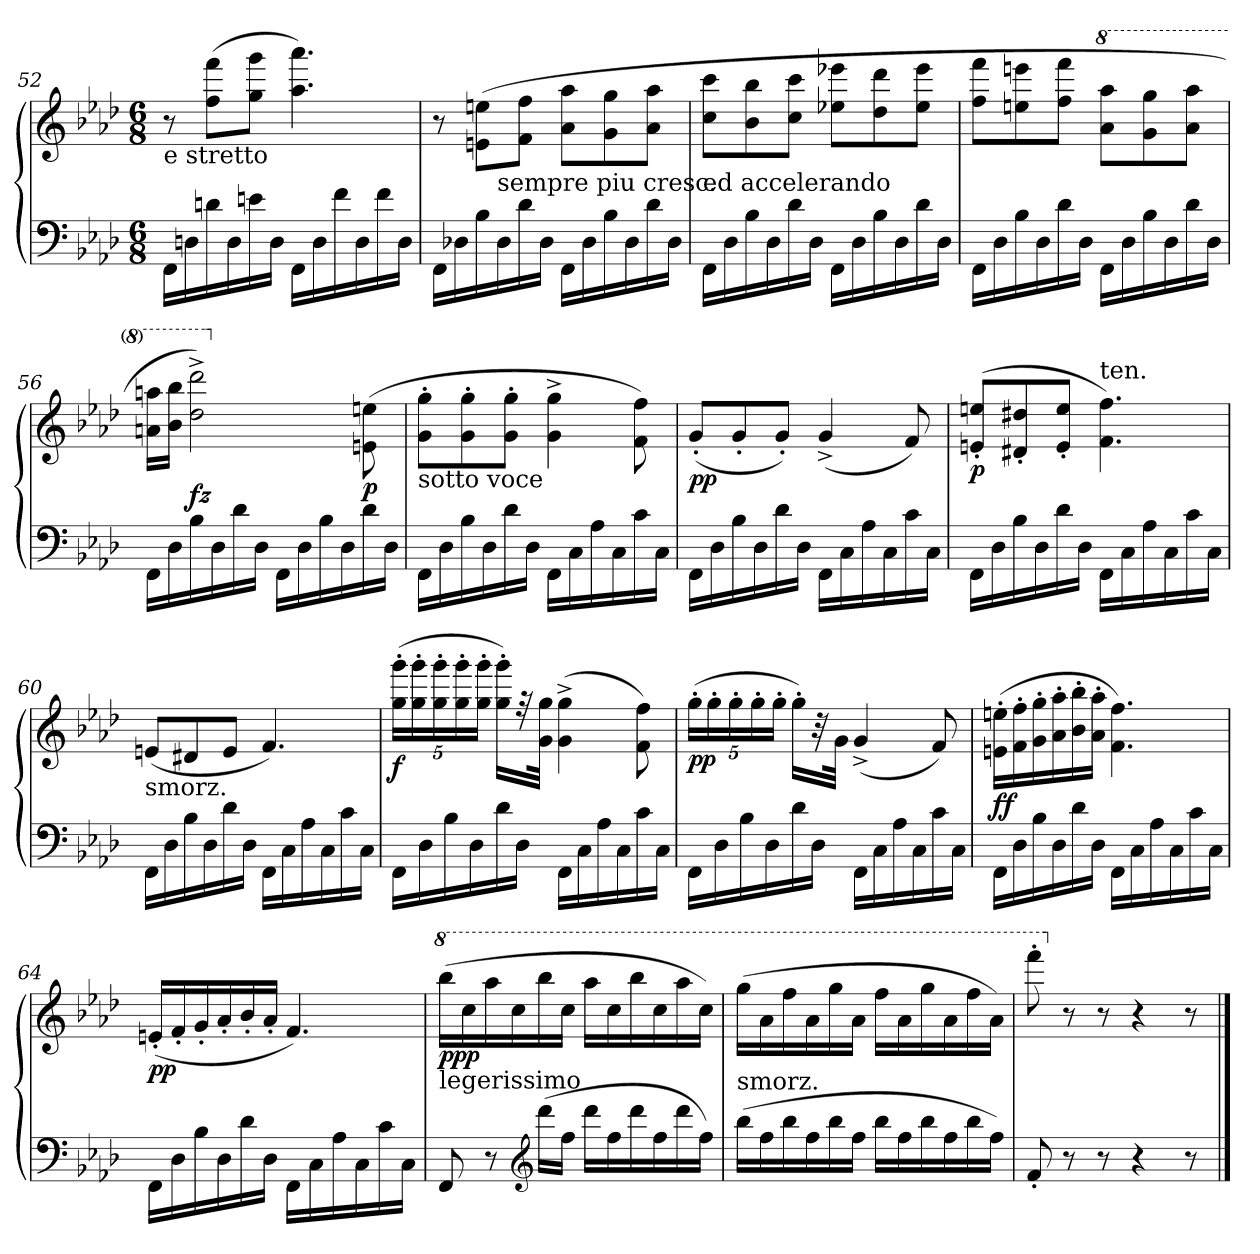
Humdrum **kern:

**kern	**kern	**dynam
*part1	*part1	*part1
*staff2	*staff1	*staff1/2
*clefF4	*clefG2	*
*k[b-e-a-d-]	*k[b-e-a-d-]	*
*f:	*f:	*
*M6/8	*M6/8	*
=52	=52	=52
!	!LO:TX:b:t=e stretto	!
16FF\LL	8r	.
16Dn\	.	.
16dn\	(8ff\ 8fff\L	.
16D\	.	.
16en\	8gg\ 8ggg\J	.
16D\JJ	.	.
16FF\LL	4.aa-\ 4.aaa-\)	.
16D\	.	.
16f\	.	.
16D\	.	.
16f\	.	.
16D\JJ	.	.
=53	=53	=53
16FF\LL	8r	.
16D-X\	.	.
16B-\	(8en\ 8een\L	.
!LO:TX:a:t=sempre piu cresc.	!	!
16D-\	.	.
16d-\	8f\ 8ff\J	.
16D-\JJ	.	.
16FF\LL	8a-\ 8aa-\L	.
16D-\	.	.
16B-\	8g\ 8gg\	.
16D-\	.	.
16d-\	8a-\ 8aa-\J	.
16D-\JJ	.	.
=54	=54	=54
!LO:TX:a:t=ed accelerando	!	!
16FF\LL	8cc\ 8ccc\L	.
16D-\	.	.
16B-\	8b-\ 8bb-\	.
16D-\	.	.
16d-\	8cc\ 8ccc\J	.
16D-\JJ	.	.
16FF\LL	8ee-X\ 8eee-X\L	.
16D-\	.	.
16B-\	8dd-\ 8ddd-\	.
16D-\	.	.
16d-\	8ee-\ 8eee-\J	.
16D-\JJ	.	.
=55	=55	=55
16FF\LL	8ff\ 8fff\L	.
16D-\	.	.
16B-\	8een\ 8eeen\	.
16D-\	.	.
16d-\	8ff\ 8fff\J	.
16D-\JJ	.	.
*	*8va	*
16FF\LL	8aa-\ 8aaa-\L	.
16D-\	.	.
16B-\	8gg\ 8ggg\	.
16D-\	.	.
16d-\	8aa-\ 8aaa-\J	.
16D-\JJ	.	.
=56	=56	=56
16FF\LL	16aan\ 16aaan\LL	.
16D-\	16bb-\ 16bbb-\JJ	.
!	!	!LO:DY:a=2
16B-\	2ddd-^>^>\ 2dddd-^>^>\)	fz
16D-\	.	.
16d-\	.	.
16D-\JJ	.	.
16FF\LL	.	.
16D-\	.	.
16B-\	.	.
16D-\	.	.
*	*X8va	*
!	!	!LO:DY:a=2
16d-\	(8en\ 8een\	p
16D-\JJ	.	.
=57	=57	=57
!	!LO:TX:b:t=sotto voce	!
16FF\LL	8g'>'>\ 8gg'>'>\L	.
16D-\	.	.
16B-\	8g'>'>\ 8gg'>'>\	.
16D-\	.	.
16d-\	8g'>'>\ 8gg'>'>\J	.
16D-\JJ	.	.
16FF\LL	4g^>^>\ 4gg^>^>\	.
16C\	.	.
16A-\	.	.
16C\	.	.
16c\	8f\ 8ff\)	.
16C\JJ	.	.
=58	=58	=58
!	!	!LO:DY:b
16FF\LL	(8g'>/L	pp
16D-\	.	.
16B-\	8g'>/	.
16D-\	.	.
16d-\	8g'>/J)	.
16D-\JJ	.	.
16FF\LL	(4g^>/	.
16C\	.	.
16A-\	.	.
16C\	.	.
16c\	8f/)	.
16C\JJ	.	.
=59	=59	=59
!	!	!LO:DY:b
16FF\LL	(>8en'>'>/ 8een'>'>/L	p
16D-\	.	.
16B-\	8d#X'>'>/ 8dd#X'>'>/	.
16D-\	.	.
16d-\	8e'>'>/ 8ee'>'>/J	.
16D-\JJ	.	.
!	!LO:TX:a:t=ten.	!
16FF\LL	4.f\ 4.ff\)	.
16C\	.	.
16A-\	.	.
16C\	.	.
16c\	.	.
16C\JJ	.	.
=60	=60	=60
!	!LO:TX:b:t=smorz.	!
16FF\LL	(8en/L	.
16D-\	.	.
16B-\	8d#X/	.
16D-\	.	.
16d-\	8e/J	.
16D-\JJ	.	.
16FF\LL	4.f/)	.
16C\	.	.
16A-\	.	.
16C\	.	.
16c\	.	.
16C\JJ	.	.
=61	=61	=61
*	*Xbrackettup	*
!	!	!LO:DY:b
16FF\LL	(20gg'>'>\ 20ggg'>'>\LL	f
.	20gg'>'>\ 20ggg'>'>\	.
16D-\	.	.
.	20gg'>'>\ 20ggg'>'>\	.
16B-\	.	.
.	20gg'>'>\ 20ggg'>'>\	.
16D-\	.	.
.	20gg'>'>\ 20ggg'>'>\JJ	.
16d-\	16gg'>'>\ 16ggg'>'>\LL)	.
16D-\JJ	32r	.
.	32g\ 32gg\JJk	.
16FF\LL	(4g^>^>\ 4gg^>^>\	.
16C\	.	.
16A-\	.	.
16C\	.	.
16c\	8ff\ 8f\)	.
16C\JJ	.	.
=62	=62	=62
!	!	!LO:DY:b
16FF\LL	(20gg'>\LL	pp
.	20gg'>\	.
16D-\	.	.
.	20gg'>\	.
16B-\	.	.
.	20gg'>\	.
16D-\	.	.
.	20gg'>\JJ	.
16d-\	16gg'>\LL)	.
16D-\JJ	32r	.
.	32g\JJk	.
16FF\LL	(4g^>/	.
16C\	.	.
16A-\	.	.
16C\	.	.
16c\	8f/)	.
16C\JJ	.	.
=63	=63	=63
!	!	!LO:DY:b
16FF\LL	(16en'>'>\ 16een'>'>\LL	ff
16D-\	16f'>'>\ 16ff'>'>\	.
16B-\	16g'>'>\ 16gg'>'>\	.
16D-\	16a-'>'>\ 16aa-'>'>\	.
16d-\	16b-'>'>\ 16bb-'>'>\	.
16D-\JJ	16a-'>'>\ 16aa-'>'>\JJ	.
16FF\LL	4.f\ 4.ff\)	.
16C\	.	.
16A-\	.	.
16C\	.	.
16c\	.	.
16C\JJ	.	.
=64	=64	=64
!	!	!LO:DY:b
16FF\LL	(16en'>/LL	pp
16D-\	16f'>/	.
16B-\	16g'>/	.
16D-\	16a-'>/	.
16d-\	16b-'>/	.
16D-\JJ	16a-'>/JJ	.
16FF\LL	4.f/)	.
16C\	.	.
16A-\	.	.
16C\	.	.
16c\	.	.
16C\JJ	.	.
=65	=65	=65
*	*8va	*
!LO:TX:a:t=legerissimo	!	!
!	!	!LO:DY:b
8FF/	(16bbb-\LL	ppp
.	16ccc\	.
8r	16aaa-\	.
.	16ccc\	.
*clefG2	*	*
(16ddd-\LL	16bbb-\	.
16ff\JJ	16ccc\JJ	.
16ddd-\LL	16aaa-\LL	.
16ff\	16ccc\	.
16ddd-\	16bbb-\	.
16ff\	16ccc\	.
16ddd-\	16aaa-\	.
16ff\JJ)	16ccc\JJ)	.
=66	=66	=66
!LO:TX:a:t=smorz.	!	!
(16bb-\LL	(16ggg\LL	.
16ff\	16aa-\	.
16bb-\	16fff\	.
16ff\	16aa-\	.
16bb-\	16ggg\	.
16ff\JJ	16aa-\JJ	.
16bb-\LL	16fff\LL	.
16ff\	16aa-\	.
16bb-\	16ggg\	.
16ff\	16aa-\	.
16bb-\	16fff\	.
16ff\JJ)	16aa-\JJ)	.
=67	=67	=67
8f'>/	8ffff'>\	.
*	*X8va	*
8r	8r	.
8r	8r	.
4r	4r	.
8r	8r	.
==	==	==
*-	*-	*-
